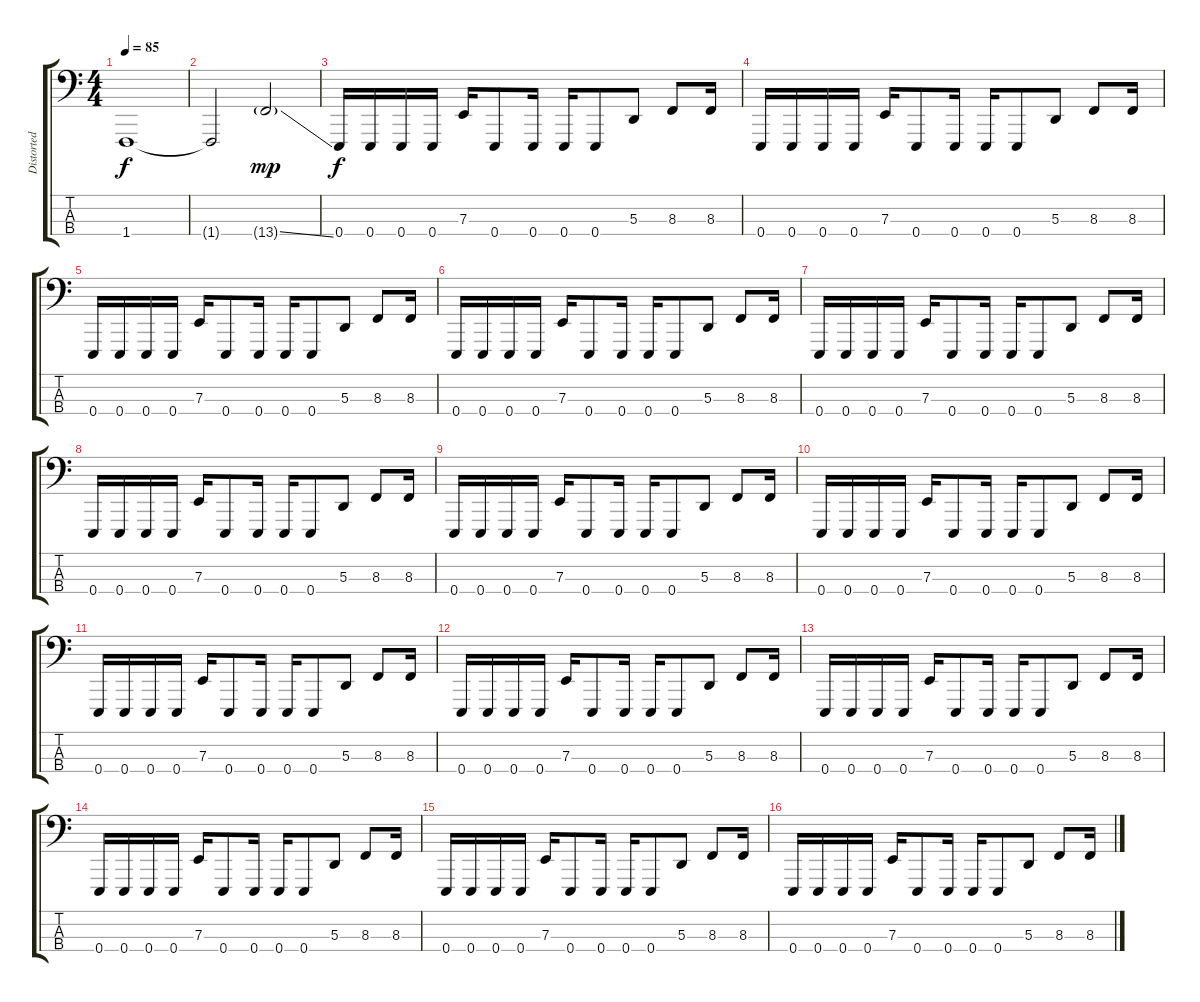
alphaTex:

\track ("Distorted Bass" "Distorted ") {instrument lead2sawtooth}
\staff {score tabs}
\tuning (G2 D2 A1 E1) {hide}
\ts (4 4)
\tempo 85
\clef f4
\ks c
1.4.1{dy f instrument lead2sawtooth} |
1.4{t}.2 13.4{ss g}.2{dy mp} |
0.4.16{dy f} 0.4.16 0.4.16 0.4.16 7.3.16 0.4.8 0.4.16 0.4.16 0.4.8 5.3.8 8.3.8 8.3.16 |
0.4.16 0.4.16 0.4.16 0.4.16 7.3.16 0.4.8 0.4.16 0.4.16 0.4.8 5.3.8 8.3.8 8.3.16 |
0.4.16 0.4.16 0.4.16 0.4.16 7.3.16 0.4.8 0.4.16 0.4.16 0.4.8 5.3.8 8.3.8 8.3.16 |
0.4.16 0.4.16 0.4.16 0.4.16 7.3.16 0.4.8 0.4.16 0.4.16 0.4.8 5.3.8 8.3.8 8.3.16 |
0.4.16 0.4.16 0.4.16 0.4.16 7.3.16 0.4.8 0.4.16 0.4.16 0.4.8 5.3.8 8.3.8 8.3.16 |
0.4.16 0.4.16 0.4.16 0.4.16 7.3.16 0.4.8 0.4.16 0.4.16 0.4.8 5.3.8 8.3.8 8.3.16 |
0.4.16 0.4.16 0.4.16 0.4.16 7.3.16 0.4.8 0.4.16 0.4.16 0.4.8 5.3.8 8.3.8 8.3.16 |
0.4.16 0.4.16 0.4.16 0.4.16 7.3.16 0.4.8 0.4.16 0.4.16 0.4.8 5.3.8 8.3.8 8.3.16 |
0.4.16 0.4.16 0.4.16 0.4.16 7.3.16 0.4.8 0.4.16 0.4.16 0.4.8 5.3.8 8.3.8 8.3.16 |
0.4.16 0.4.16 0.4.16 0.4.16 7.3.16 0.4.8 0.4.16 0.4.16 0.4.8 5.3.8 8.3.8 8.3.16 |
0.4.16 0.4.16 0.4.16 0.4.16 7.3.16 0.4.8 0.4.16 0.4.16 0.4.8 5.3.8 8.3.8 8.3.16 |
0.4.16 0.4.16 0.4.16 0.4.16 7.3.16 0.4.8 0.4.16 0.4.16 0.4.8 5.3.8 8.3.8 8.3.16 |
0.4.16 0.4.16 0.4.16 0.4.16 7.3.16 0.4.8 0.4.16 0.4.16 0.4.8 5.3.8 8.3.8 8.3.16 |
0.4.16 0.4.16 0.4.16 0.4.16 7.3.16 0.4.8 0.4.16 0.4.16 0.4.8 5.3.8 8.3.8 8.3.16
